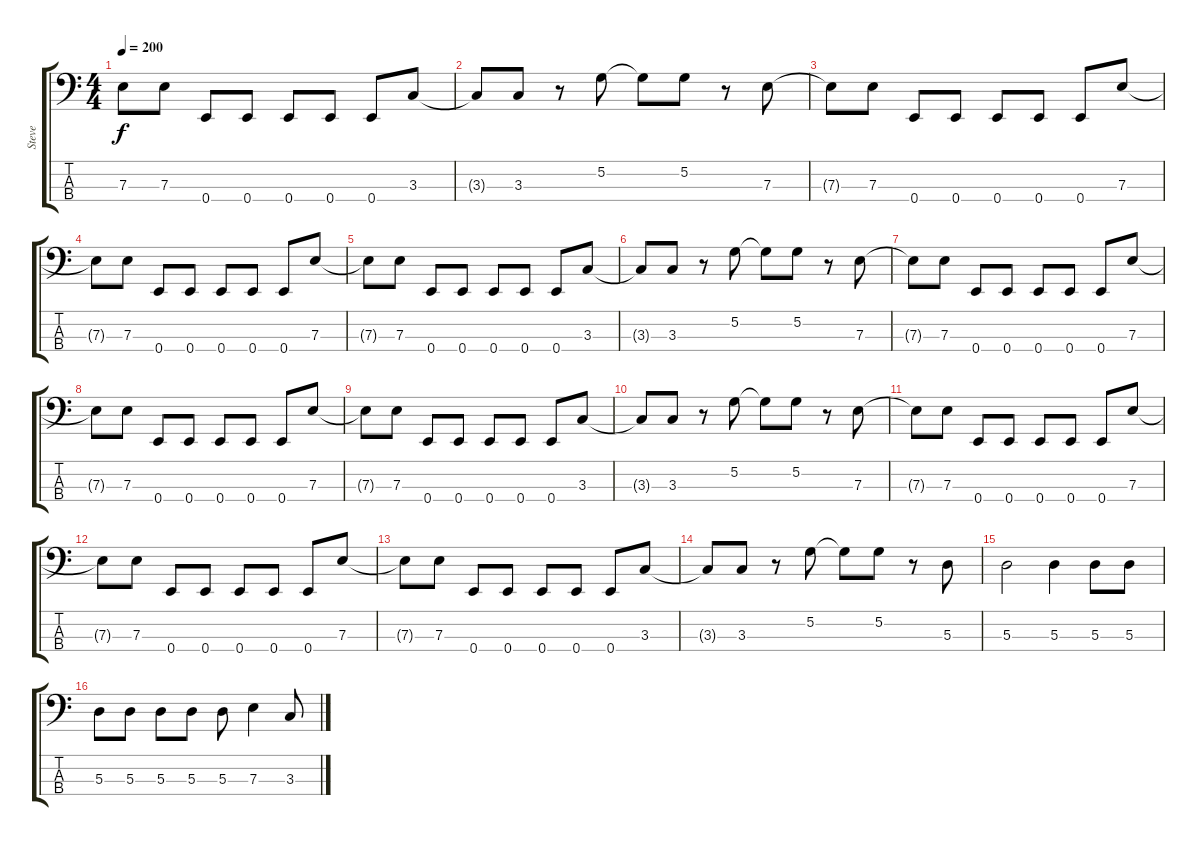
\track ("Steve" "Steve") {instrument electricbassfinger}
\staff {score tabs}
\tuning (G2 D2 A1 E1) {hide}
\ts (4 4)
\tempo 200
\clef f4
\ks c
7.3{t}.8{dy f} 7.3.8 0.4.8 0.4.8 0.4.8 0.4.8 0.4.8 3.3.8 |
3.3{t}.8 3.3.8 r.8 5.2.8 5.2{t}.8 5.2.8 r.8 7.3.8 |
7.3{t}.8 7.3.8 0.4.8 0.4.8 0.4.8 0.4.8 0.4.8 7.3.8 |
7.3{t}.8 7.3.8 0.4.8 0.4.8 0.4.8 0.4.8 0.4.8 7.3.8 |
7.3{t}.8 7.3.8 0.4.8 0.4.8 0.4.8 0.4.8 0.4.8 3.3.8 |
3.3{t}.8 3.3.8 r.8 5.2.8 5.2{t}.8 5.2.8 r.8 7.3.8 |
7.3{t}.8 7.3.8 0.4.8 0.4.8 0.4.8 0.4.8 0.4.8 7.3.8 |
7.3{t}.8 7.3.8 0.4.8 0.4.8 0.4.8 0.4.8 0.4.8 7.3.8 |
7.3{t}.8 7.3.8 0.4.8 0.4.8 0.4.8 0.4.8 0.4.8 3.3.8 |
3.3{t}.8 3.3.8 r.8 5.2.8 5.2{t}.8 5.2.8 r.8 7.3.8 |
7.3{t}.8 7.3.8 0.4.8 0.4.8 0.4.8 0.4.8 0.4.8 7.3.8 |
7.3{t}.8 7.3.8 0.4.8 0.4.8 0.4.8 0.4.8 0.4.8 7.3.8 |
7.3{t}.8 7.3.8 0.4.8 0.4.8 0.4.8 0.4.8 0.4.8 3.3.8 |
3.3{t}.8 3.3.8 r.8 5.2.8 5.2{t}.8 5.2.8 r.8 5.3.8 |
5.3.2 5.3.4 5.3.8 5.3.8 |
5.3.8 5.3.8 5.3.8 5.3.8 5.3.8 7.3.4 3.3.8
